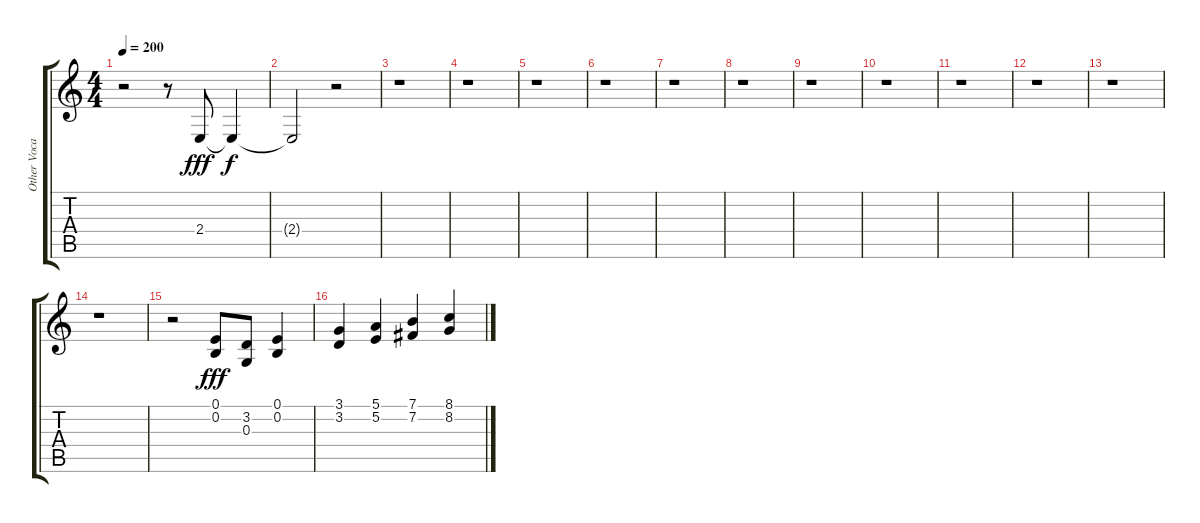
\track ("Other Vocals" "Other Voca") {instrument sopranosax}
\staff {score tabs}
\tuning (E4 B3 G3 D3 A2 E2) {hide}
\ts (4 4)
\tempo 200
\clef g2
\ks c
r.2{dy f} r.8 2.4.8{dy fff} 2.4{t}.4{dy f} |
2.4{t}.2 r.2 |
r.1 |
r.1 |
r.1 |
r.1 |
r.1 |
r.1 |
r.1 |
r.1 |
r.1 |
r.1 |
r.1 |
r.1 |
r.2 (0.1 0.2).8{dy fff instrument sopranosax} (3.2 0.3).8 (0.1 0.2).4 |
(3.1 3.2).4 (5.1 5.2).4 (7.1 7.2).4 (8.1 8.2).4
